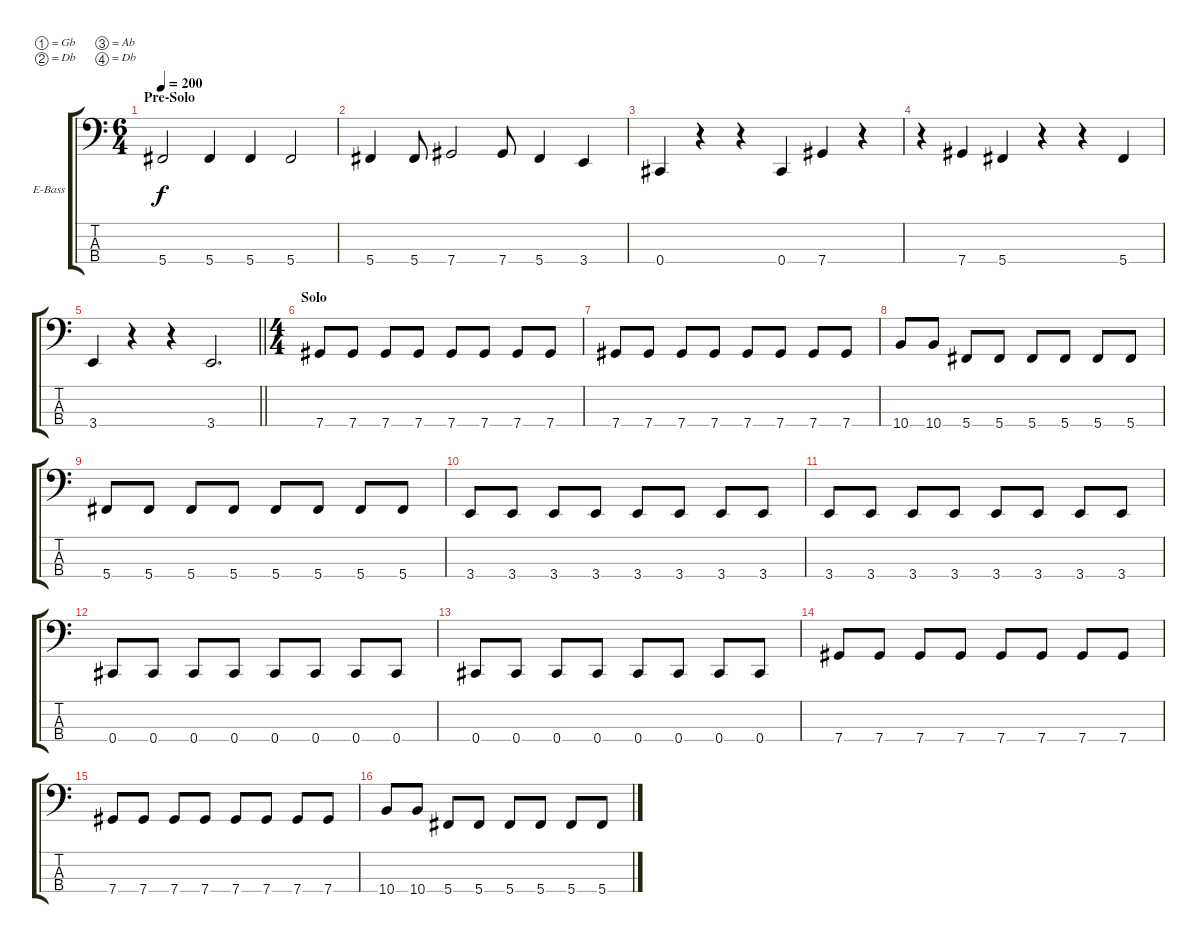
\bracketExtendMode groupsimilarinstruments
\firstSystemTrackNameOrientation horizontal
\otherSystemsTrackNameOrientation horizontal
\track ("Ashley" "E-Bass") {instrument electricbasspick}
\staff {score tabs}
\tuning (Gb2 Db2 Ab1 Db1)
\ts (6 4)
\beaming (8 6 6)
\section ("" "Pre-Solo")
\tempo 200
\clef f4
\ks c
5.4.2{dy f} 5.4.4 5.4.4 5.4.2 |
5.4.4 5.4.8 7.4.2 7.4.8 5.4.4 3.4.4 |
0.4.4 r.4 r.4 0.4.4 7.4.4 r.4 |
r.4 7.4.4 5.4.4 r.4 r.4 5.4.4 |
\barLineRight lightlight
3.4.4 r.4 r.4 3.4.2{d} |
\ts (4 4)
\beaming (8 2 2 2 2)
\section ("" "Solo")
7.4.8 7.4.8 7.4.8 7.4.8 7.4.8 7.4.8 7.4.8 7.4.8 |
7.4.8 7.4.8 7.4.8 7.4.8 7.4.8 7.4.8 7.4.8 7.4.8 |
10.4.8 10.4.8 5.4.8 5.4.8 5.4.8 5.4.8 5.4.8 5.4.8 |
5.4.8 5.4.8 5.4.8 5.4.8 5.4.8 5.4.8 5.4.8 5.4.8 |
3.4.8 3.4.8 3.4.8 3.4.8 3.4.8 3.4.8 3.4.8 3.4.8 |
3.4.8 3.4.8 3.4.8 3.4.8 3.4.8 3.4.8 3.4.8 3.4.8 |
0.4.8 0.4.8 0.4.8 0.4.8 0.4.8 0.4.8 0.4.8 0.4.8 |
0.4.8 0.4.8 0.4.8 0.4.8 0.4.8 0.4.8 0.4.8 0.4.8 |
7.4.8 7.4.8 7.4.8 7.4.8 7.4.8 7.4.8 7.4.8 7.4.8 |
7.4.8 7.4.8 7.4.8 7.4.8 7.4.8 7.4.8 7.4.8 7.4.8 |
10.4.8 10.4.8 5.4.8 5.4.8 5.4.8 5.4.8 5.4.8 5.4.8
